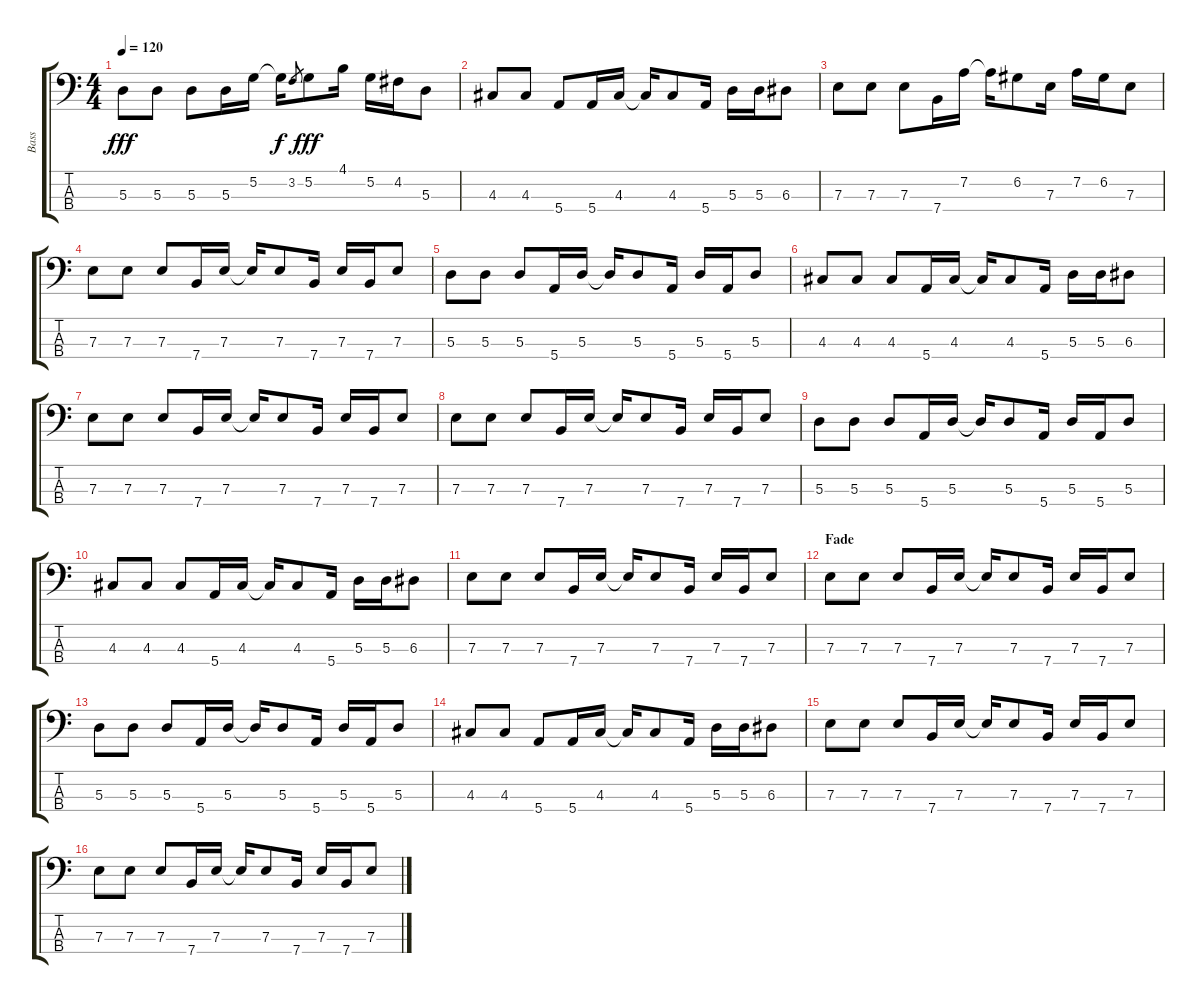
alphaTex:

\track ("Bass" "Bass") {instrument electricbasspick}
\staff {score tabs}
\tuning (G2 D2 A1 E1) {hide}
\ts (4 4)
\tempo 120
\clef f4
\ks c
5.3.8{dy fff} 5.3.8 5.3.8 5.3.16 5.2.16 5.2{t}.16{dy f} 3.2.8{gr} 5.2.8{dy fff} 4.1.16 5.2.16 4.2.16 5.3.8 |
4.3.8 4.3.8 5.4.8 5.4.16 4.3.16 4.3{t}.16 4.3.8 5.4.16 5.3.16 5.3.16 6.3.8 |
7.3.8 7.3.8 7.3.8 7.4.16 7.2.16 7.2{t}.16 6.2.8 7.3.16 7.2.16 6.2.16 7.3.8 |
7.3.8 7.3.8 7.3.8 7.4.16 7.3.16 7.3{t}.16 7.3.8 7.4.16 7.3.16 7.4.16 7.3.8 |
5.3.8 5.3.8 5.3.8 5.4.16 5.3.16 5.3{t}.16 5.3.8 5.4.16 5.3.16 5.4.16 5.3.8 |
4.3.8 4.3.8 4.3.8 5.4.16 4.3.16 4.3{t}.16 4.3.8 5.4.16 5.3.16 5.3.16 6.3.8 |
7.3.8 7.3.8 7.3.8 7.4.16 7.3.16 7.3{t}.16 7.3.8 7.4.16 7.3.16 7.4.16 7.3.8 |
7.3.8 7.3.8 7.3.8 7.4.16 7.3.16 7.3{t}.16 7.3.8 7.4.16 7.3.16 7.4.16 7.3.8 |
5.3.8 5.3.8 5.3.8 5.4.16 5.3.16 5.3{t}.16 5.3.8 5.4.16 5.3.16 5.4.16 5.3.8 |
4.3.8 4.3.8 4.3.8 5.4.16 4.3.16 4.3{t}.16 4.3.8 5.4.16 5.3.16 5.3.16 6.3.8 |
7.3.8 7.3.8 7.3.8 7.4.16 7.3.16 7.3{t}.16 7.3.8 7.4.16 7.3.16 7.4.16 7.3.8 |
\section ("" "Fade")
7.3.8{volume 12} 7.3.8 7.3.8 7.4.16 7.3.16 7.3{t}.16 7.3.8 7.4.16 7.3.16 7.4.16 7.3.8 |
5.3.8 5.3.8 5.3.8 5.4.16 5.3.16 5.3{t}.16 5.3.8 5.4.16 5.3.16 5.4.16 5.3.8 |
4.3.8{volume 8} 4.3.8 5.4.8 5.4.16 4.3.16 4.3{t}.16 4.3.8 5.4.16 5.3.16 5.3.16 6.3.8 |
7.3.8 7.3.8 7.3.8 7.4.16 7.3.16 7.3{t}.16 7.3.8 7.4.16 7.3.16 7.4.16 7.3.8 |
7.3.8{volume 4} 7.3.8 7.3.8 7.4.16 7.3.16 7.3{t}.16 7.3.8 7.4.16 7.3.16 7.4.16 7.3.8
